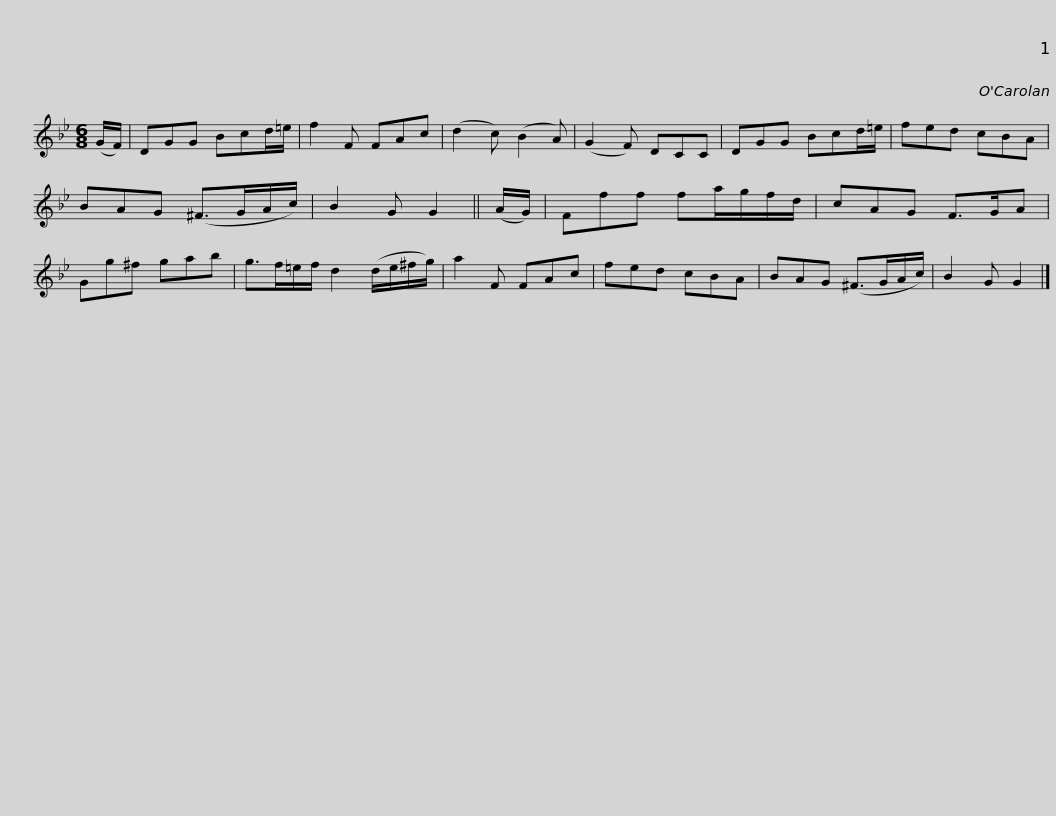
X:1
L:1/8
M:6/8
I:linebreak $
K:Gmin
V:1 treble
V:1
 (G/F/) | DGG Bcd/=e/ | f2 F FAc | (d2 c) (B2 A) | (G2 F) DCC | %5
 DGG Bcd/=e/ | fed cBA |$ BAG (^F>GA/c/) | B2 G G2 || (A/G/) | %10
 Fff fa/g/f/d/ | cAG F>GA | Gg^f gab |$ g>f=e/f/ d2 (d/e/^f/g/) | a2 F FAc | %15
 fed cBA | BAG (^F>GA/c/) | B2 G G2 |] %18
